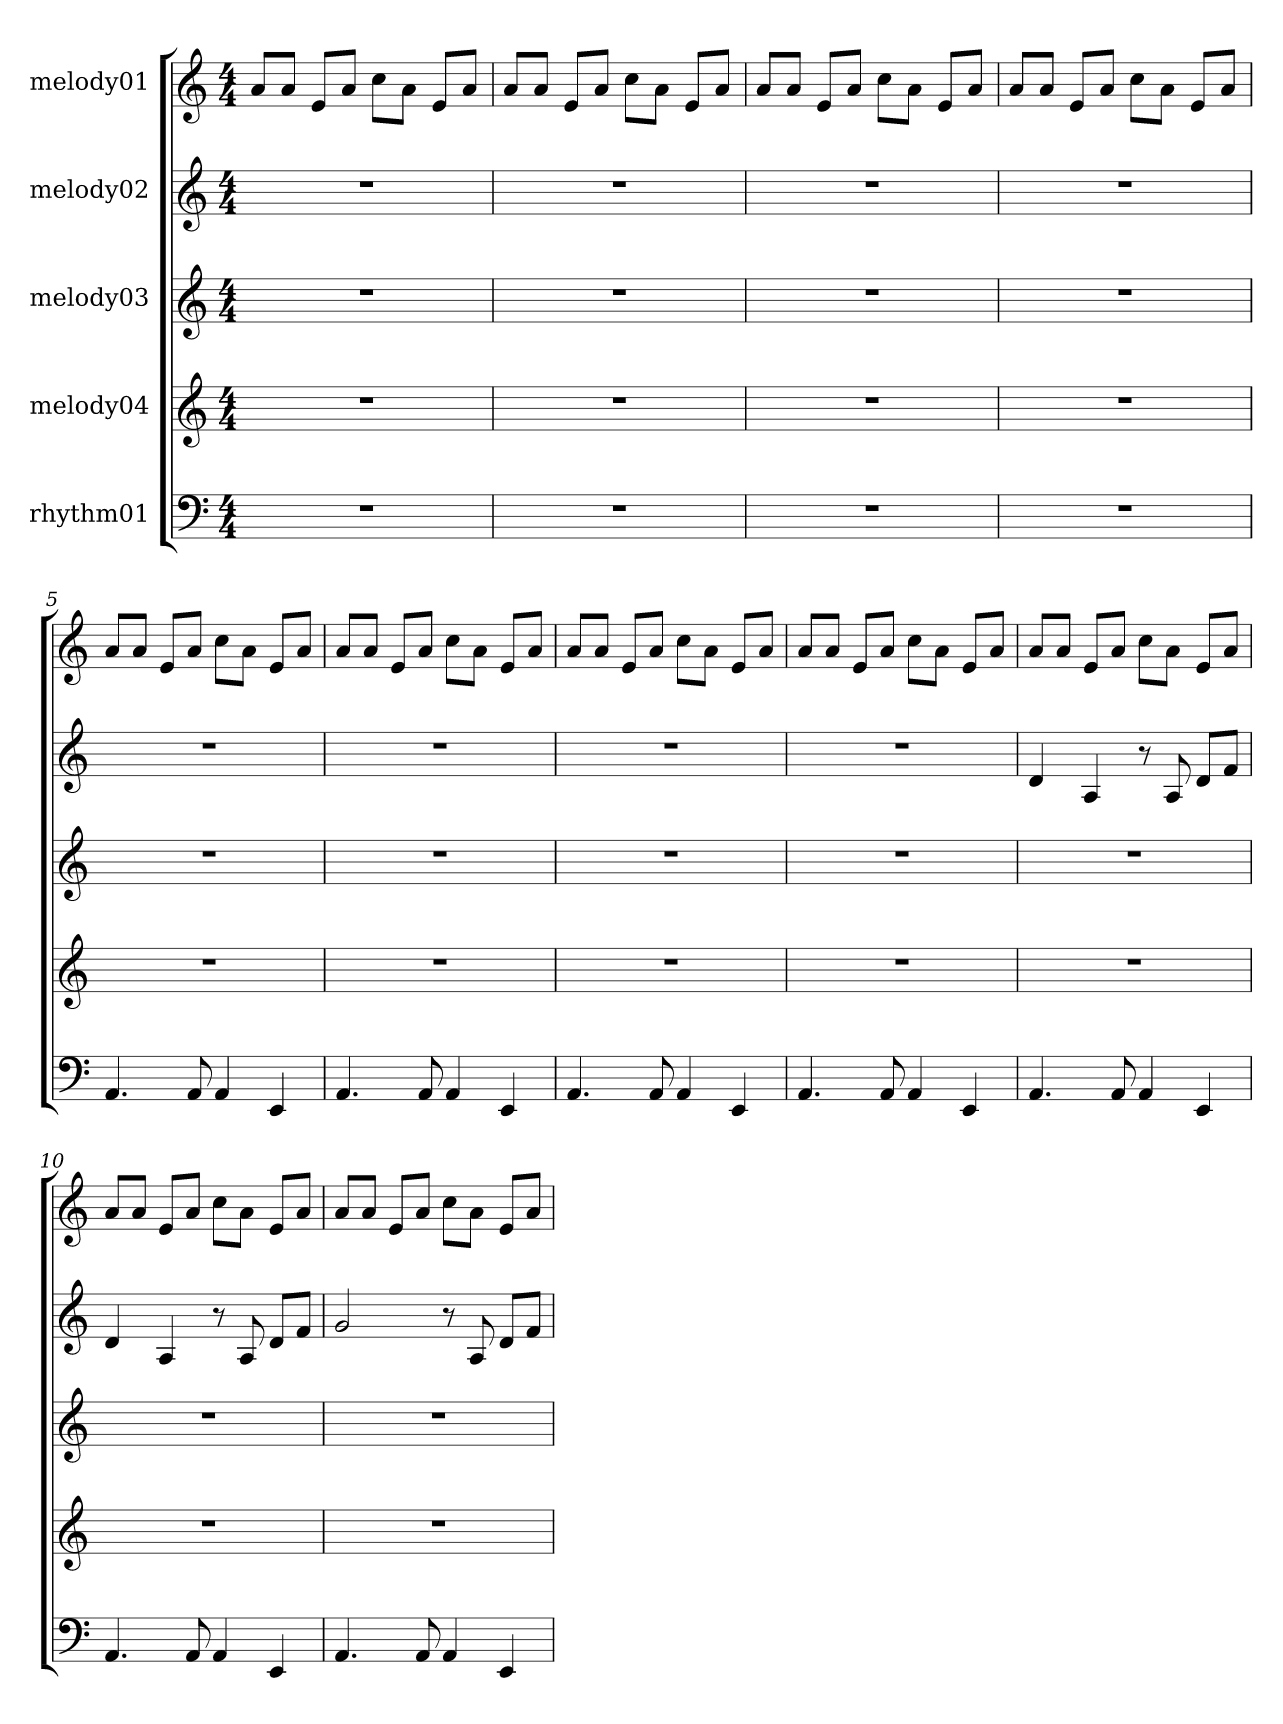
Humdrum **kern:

**kern	**kern	**kern	**kern	**kern
*part5	*part4	*part3	*part2	*part1
*staff5	*staff4	*staff3	*staff2	*staff1
*I"rhythm01	*I"melody04	*I"melody03	*I"melody02	*I"melody01
*clefF4	*clefG2	*clefG2	*clefG2	*clefG2
*	*	*ITrd1c2	*	*
*M4/4	*M4/4	*M4/4	*M4/4	*M4/4
=1	=1	=1	=1	=1
1r	1r	1r	1r	8aL
.	.	.	.	8aJ
.	.	.	.	8eL
.	.	.	.	8aJ
.	.	.	.	8ccL
.	.	.	.	8aJ
.	.	.	.	8eL
.	.	.	.	8aJ
=2	=2	=2	=2	=2
1r	1r	1r	1r	8aL
.	.	.	.	8aJ
.	.	.	.	8eL
.	.	.	.	8aJ
.	.	.	.	8ccL
.	.	.	.	8aJ
.	.	.	.	8eL
.	.	.	.	8aJ
=3	=3	=3	=3	=3
1r	1r	1r	1r	8aL
.	.	.	.	8aJ
.	.	.	.	8eL
.	.	.	.	8aJ
.	.	.	.	8ccL
.	.	.	.	8aJ
.	.	.	.	8eL
.	.	.	.	8aJ
=4	=4	=4	=4	=4
1r	1r	1r	1r	8aL
.	.	.	.	8aJ
.	.	.	.	8eL
.	.	.	.	8aJ
.	.	.	.	8ccL
.	.	.	.	8aJ
.	.	.	.	8eL
.	.	.	.	8aJ
=5	=5	=5	=5	=5
4.AA	1r	1r	1r	8aL
.	.	.	.	8aJ
.	.	.	.	8eL
8AA	.	.	.	8aJ
4AA	.	.	.	8ccL
.	.	.	.	8aJ
4EE	.	.	.	8eL
.	.	.	.	8aJ
=6	=6	=6	=6	=6
4.AA	1r	1r	1r	8aL
.	.	.	.	8aJ
.	.	.	.	8eL
8AA	.	.	.	8aJ
4AA	.	.	.	8ccL
.	.	.	.	8aJ
4EE	.	.	.	8eL
.	.	.	.	8aJ
=7	=7	=7	=7	=7
4.AA	1r	1r	1r	8aL
.	.	.	.	8aJ
.	.	.	.	8eL
8AA	.	.	.	8aJ
4AA	.	.	.	8ccL
.	.	.	.	8aJ
4EE	.	.	.	8eL
.	.	.	.	8aJ
=8	=8	=8	=8	=8
4.AA	1r	1r	1r	8aL
.	.	.	.	8aJ
.	.	.	.	8eL
8AA	.	.	.	8aJ
4AA	.	.	.	8ccL
.	.	.	.	8aJ
4EE	.	.	.	8eL
.	.	.	.	8aJ
=9	=9	=9	=9	=9
4.AA	1r	1r	4d	8aL
.	.	.	.	8aJ
.	.	.	4A	8eL
8AA	.	.	.	8aJ
4AA	.	.	8r	8ccL
.	.	.	8A	8aJ
4EE	.	.	8dL	8eL
.	.	.	8fJ	8aJ
=10	=10	=10	=10	=10
4.AA	1r	1r	4d	8aL
.	.	.	.	8aJ
.	.	.	4A	8eL
8AA	.	.	.	8aJ
4AA	.	.	8r	8ccL
.	.	.	8A	8aJ
4EE	.	.	8dL	8eL
.	.	.	8fJ	8aJ
=11	=11	=11	=11	=11
4.AA	1r	1r	2g	8aL
.	.	.	.	8aJ
.	.	.	.	8eL
8AA	.	.	.	8aJ
4AA	.	.	8r	8ccL
.	.	.	8A	8aJ
4EE	.	.	8dL	8eL
.	.	.	8fJ	8aJ
=	=	=	=	=
*-	*-	*-	*-	*-
